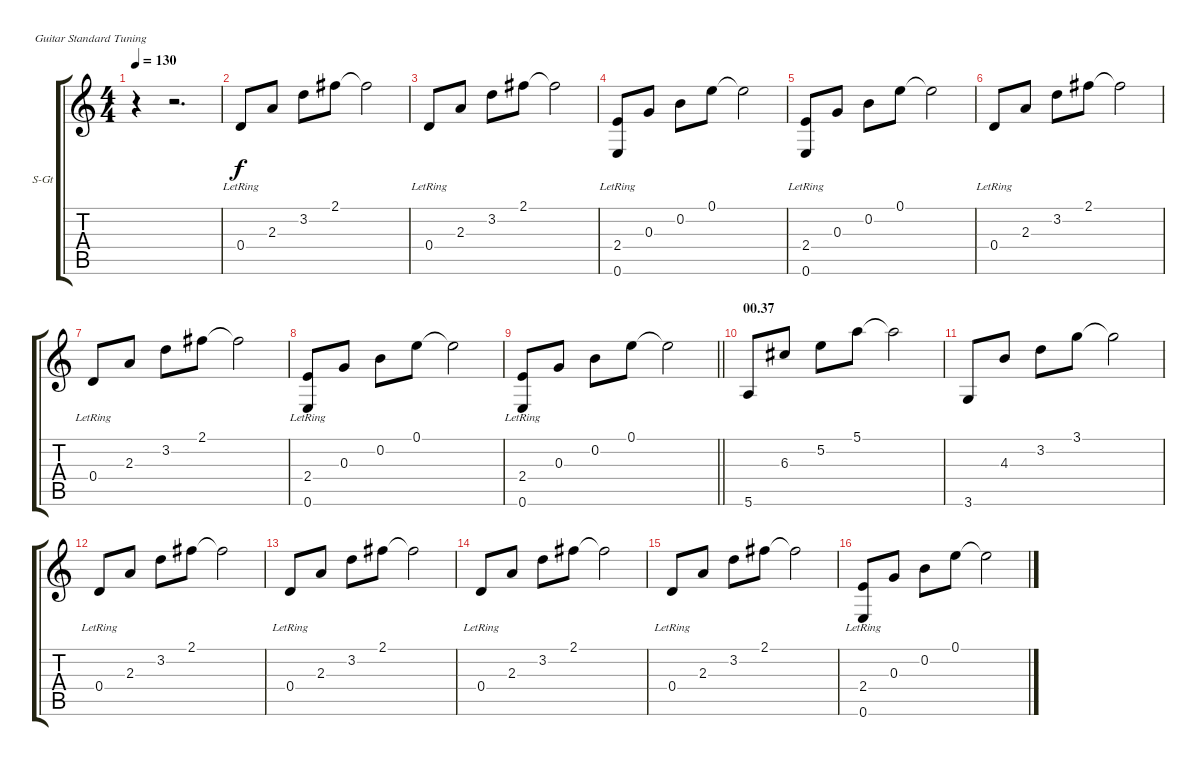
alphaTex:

\bracketExtendMode groupsimilarinstruments
\firstSystemTrackNameOrientation horizontal
\otherSystemsTrackNameOrientation horizontal
\track ("Паук" "S-Gt") {instrument acousticguitarsteel}
\staff {score tabs}
\tuning (E4 B3 G3 D3 A2 E2)
\ts (4 4)
\beaming (8 2 2 2 2)
\tempo 130
\clef g2
\ks c
r.4{dy f instrument acousticguitarsteel} r.2{d} |
0.4{lr}.8 2.3.8 3.2.8 2.1.8 2.1{t}.2 |
0.4{lr}.8 2.3.8 3.2.8 2.1.8 2.1{t}.2 |
(2.4{lr} 0.6{lr}).8 0.3.8 0.2.8 0.1.8 0.1{t}.2 |
(2.4{lr} 0.6{lr}).8 0.3.8 0.2.8 0.1.8 0.1{t}.2 |
0.4{lr}.8 2.3.8 3.2.8 2.1.8 2.1{t}.2 |
0.4{lr}.8 2.3.8 3.2.8 2.1.8 2.1{t}.2 |
(2.4{lr} 0.6{lr}).8 0.3.8 0.2.8 0.1.8 0.1{t}.2 |
\barLineRight lightlight
(2.4{lr} 0.6{lr}).8 0.3.8 0.2.8 0.1.8 0.1{t}.2 |
\section ("" "00.37")
5.6.8 6.3.8 5.2.8 5.1.8 5.1{t}.2 |
3.6.8 4.3.8 3.2.8 3.1.8 3.1{t}.2 |
0.4{lr}.8 2.3.8 3.2.8 2.1.8 2.1{t}.2 |
0.4{lr}.8 2.3.8 3.2.8 2.1.8 2.1{t}.2 |
0.4{lr}.8 2.3.8 3.2.8 2.1.8 2.1{t}.2 |
0.4{lr}.8 2.3.8 3.2.8 2.1.8 2.1{t}.2 |
(2.4{lr} 0.6{lr}).8 0.3.8 0.2.8 0.1.8 0.1{t}.2
